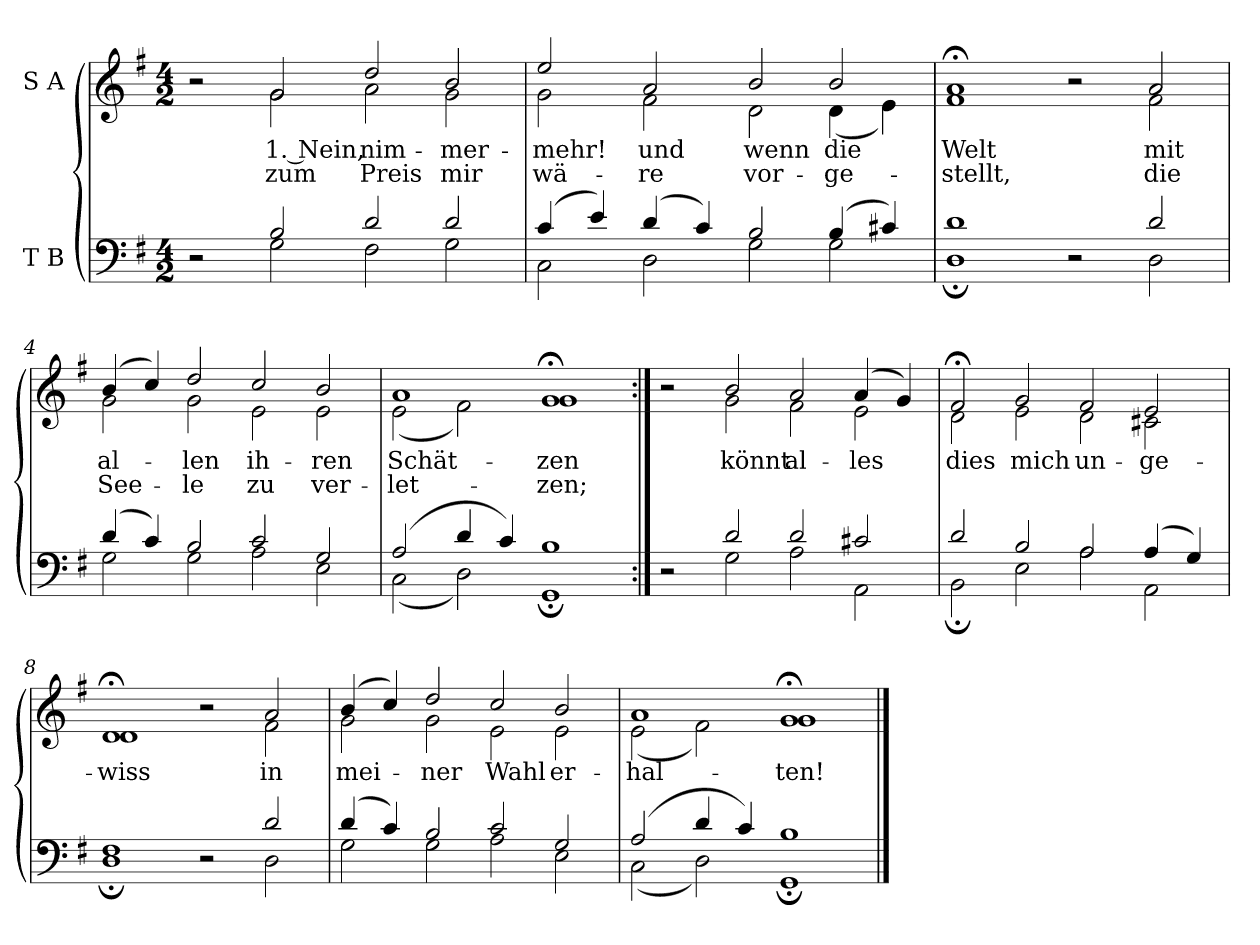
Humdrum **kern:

**kern	**kern	**text	**text
*part2	*part1	*part1	*part1
*staff2	*staff1	*staff1	*staff1
*I"T B	*I"S A	*	*
*clefF4	*clefG2	*	*
*k[f#]	*k[f#]	*	*
*M4/2	*M4/2	*	*
=1	=1	=1	=1
*^	*^	*	*
2r	2ryy	2r	2ryy	.	.
!	!	!	!	!LO:LY:b	!LO:LY:b
2B/	2G\	2g/	2g\	1. Nein,	zum
!	!	!	!	!LO:LY:b	!LO:LY:b
2d/	2F#\	2dd/	2a\	nim-	Preis
!	!	!	!	!LO:LY:b	!LO:LY:b
2d/	2G\	2b/	2g\	-mer-	mir
=2	=2	=2	=2	=2	=2
!	!	!	!	!LO:LY:b	!LO:LY:b
(4c/	2C\	2ee/	2g\	-mehr!	wä-
4e/)	.	.	.	.	.
!	!	!	!	!LO:LY:b	!LO:LY:b
(4d/	2D\	2a/	2f#\	und	-re
4c/)	.	.	.	.	.
!	!	!	!	!LO:LY:b	!LO:LY:b
2B/	2G\	2b/	2d\	wenn	vor-
!	!	!	!	!LO:LY:b	!LO:LY:b
(4B/	2G\	2b/	(4d\	die	-ge-
4c#X/)	.	.	4e\)	.	.
=3	=3	=3	=3	=3	=3
!	!	!	!	!LO:LY:b	!LO:LY:b
1d	1D;	1a;<	1f#	Welt	-stellt,
2r	2ryy	2r	2ryy	.	.
!	!	!	!	!LO:LY:b	!LO:LY:b
2d/	2D\	2a/	2f#\	mit	die
=4	=4	=4	=4	=4	=4
!	!	!	!	!LO:LY:b	!LO:LY:b
(4d/	2G\	(4b/	2g\	al-	See-
4c/)	.	4cc/)	.	.	.
!	!	!	!	!LO:LY:b	!LO:LY:b
2B/	2G\	2dd/	2g\	-len	-le
!	!	!	!	!LO:LY:b	!LO:LY:b
2c/	2A\	2cc/	2e\	ih-	zu
!	!	!	!	!LO:LY:b	!LO:LY:b
2G/	2E\	2b/	2e\	-ren	ver-
=5	=5	=5	=5	=5	=5
!	!	!	!	!LO:LY:b	!LO:LY:b
(2A/	(2C\	1a	(2e\	Schät-	-let-
4d/	2D\)	.	2f#\)	.	.
4c/)	.	.	.	.	.
!	!	!	!	!LO:LY:b	!LO:LY:b
1B	1GG;	1g;<	1g	-zen	-zen;
!!LO:LB:g=z	!!
=6:|!	=6:|!	=6:|!	=6:|!	=6:|!	=6:|!
2r	2ryy	2r	2ryy	.	.
!	!	!	!	!LO:LY:b	!
2d/	2G\	2b/	2g\	könnt	.
!	!	!	!	!LO:LY:b	!
2d/	2A\	2a/	2f#\	al-	.
!	!	!	!	!LO:LY:b	!
2c#X/	2AA\	(4a/	2e\	-les	.
.	.	4g/)	.	.	.
=7	=7	=7	=7	=7	=7
!	!	!	!	!LO:LY:b	!
2d/	2BB;\	2f#;</	2d\	dies	.
!	!	!	!	!LO:LY:b	!
2B/	2E\	2g/	2e\	mich	.
!	!	!	!	!LO:LY:b	!
2A/	2A\	2f#/	2d\	un-	.
!	!	!	!	!LO:LY:b	!
(4A/	2AA\	2e/	2c#X\	-ge-	.
4G/)	.	.	.	.	.
=8	=8	=8	=8	=8	=8
!	!	!	!	!LO:LY:b	!
1F#	1D;	1d;<	1d	-wiss	.
2r	2ryy	2r	2ryy	.	.
!	!	!	!	!LO:LY:b	!
2d/	2D\	2a/	2f#\	in	.
=9	=9	=9	=9	=9	=9
!	!	!	!	!LO:LY:b	!
(4d/	2G\	(4b/	2g\	mei-	.
4c/)	.	4cc/)	.	.	.
!	!	!	!	!LO:LY:b	!
2B/	2G\	2dd/	2g\	-ner	.
!	!	!	!	!LO:LY:b	!
2c/	2A\	2cc/	2e\	Wahl	.
!	!	!	!	!LO:LY:b	!
2G/	2E\	2b/	2e\	er-	.
=10	=10	=10	=10	=10	=10
!	!	!	!	!LO:LY:b	!
(2A/	(2C\	1a	(2e\	-hal-	.
4d/	2D\)	.	2f#\)	.	.
4c/)	.	.	.	.	.
!	!	!	!	!LO:LY:b	!
1B	1GG;	1g;<	1g	-ten!	.
*v	*v	*	*	*	*
*	*v	*v	*	*
==	==	==	==
*-	*-	*-	*-
